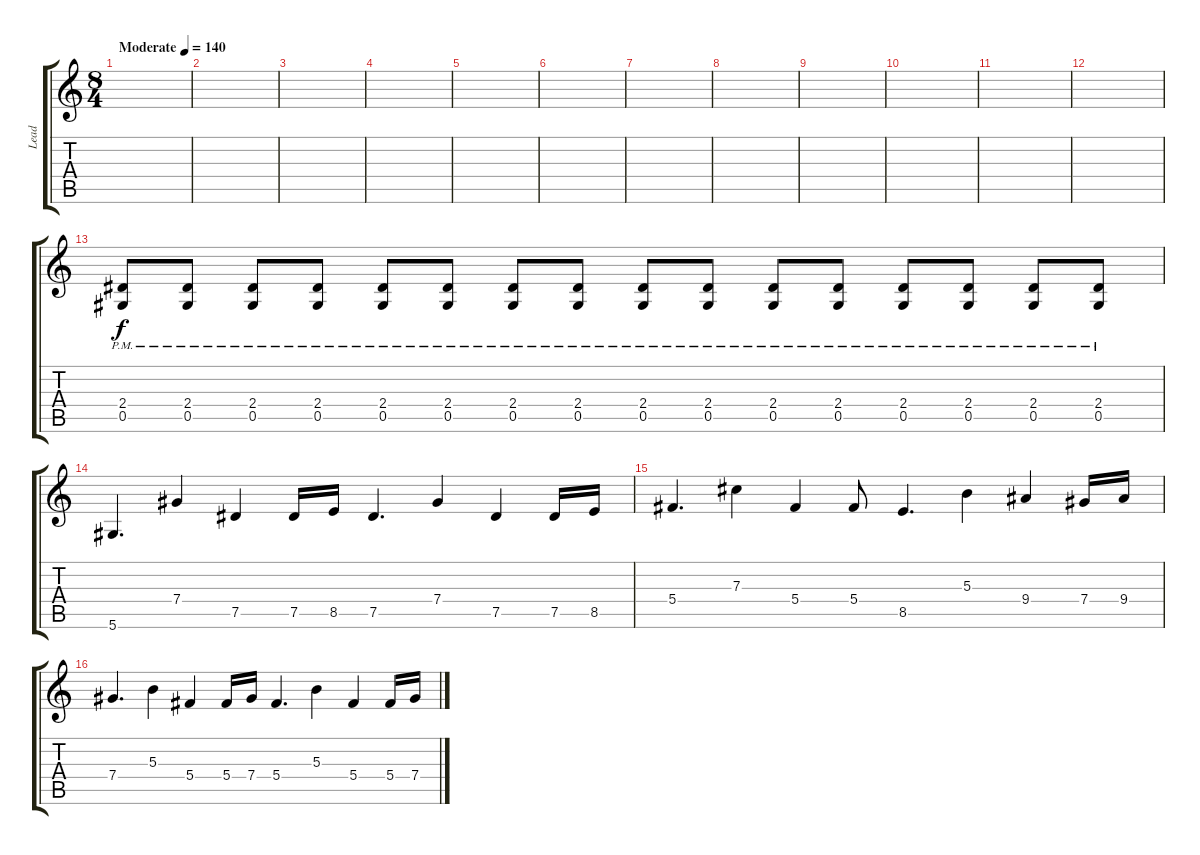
\track ("Lead" "Lead") {instrument distortionguitar}
\staff {score tabs}
\tuning (Eb4 Bb3 Gb3 Db3 Ab2 Eb2) {hide}
\ts (8 4)
\tempo (140 "Moderate")
\clef g2
\ks c
|
|
|
|
|
|
|
|
|
|
|
|
(2.4{pm} 0.5{pm}).8 (2.4{pm} 0.5{pm}).8 (2.4{pm} 0.5{pm}).8 (2.4{pm} 0.5{pm}).8 (2.4{pm} 0.5{pm}).8 (2.4{pm} 0.5{pm}).8 (2.4{pm} 0.5{pm}).8 (2.4{pm} 0.5{pm}).8 (2.4{pm} 0.5{pm}).8 (2.4{pm} 0.5{pm}).8 (2.4{pm} 0.5{pm}).8 (2.4{pm} 0.5{pm}).8 (2.4{pm} 0.5{pm}).8 (2.4{pm} 0.5{pm}).8 (2.4{pm} 0.5{pm}).8 (2.4{pm} 0.5{pm}).8 |
5.6.4{d} 7.4.4 7.5.4 7.5.16 8.5.16 7.5.4{d} 7.4.4 7.5.4 7.5.16 8.5.16 |
5.4.4{d} 7.3.4 5.4.4 5.4.8 8.5.4{d} 5.3.4 9.4.4 7.4.16 9.4.16 |
7.4.4{d} 5.3.4 5.4.4 5.4.16 7.4.16 5.4.4{d} 5.3.4 5.4.4 5.4.16 7.4.16
